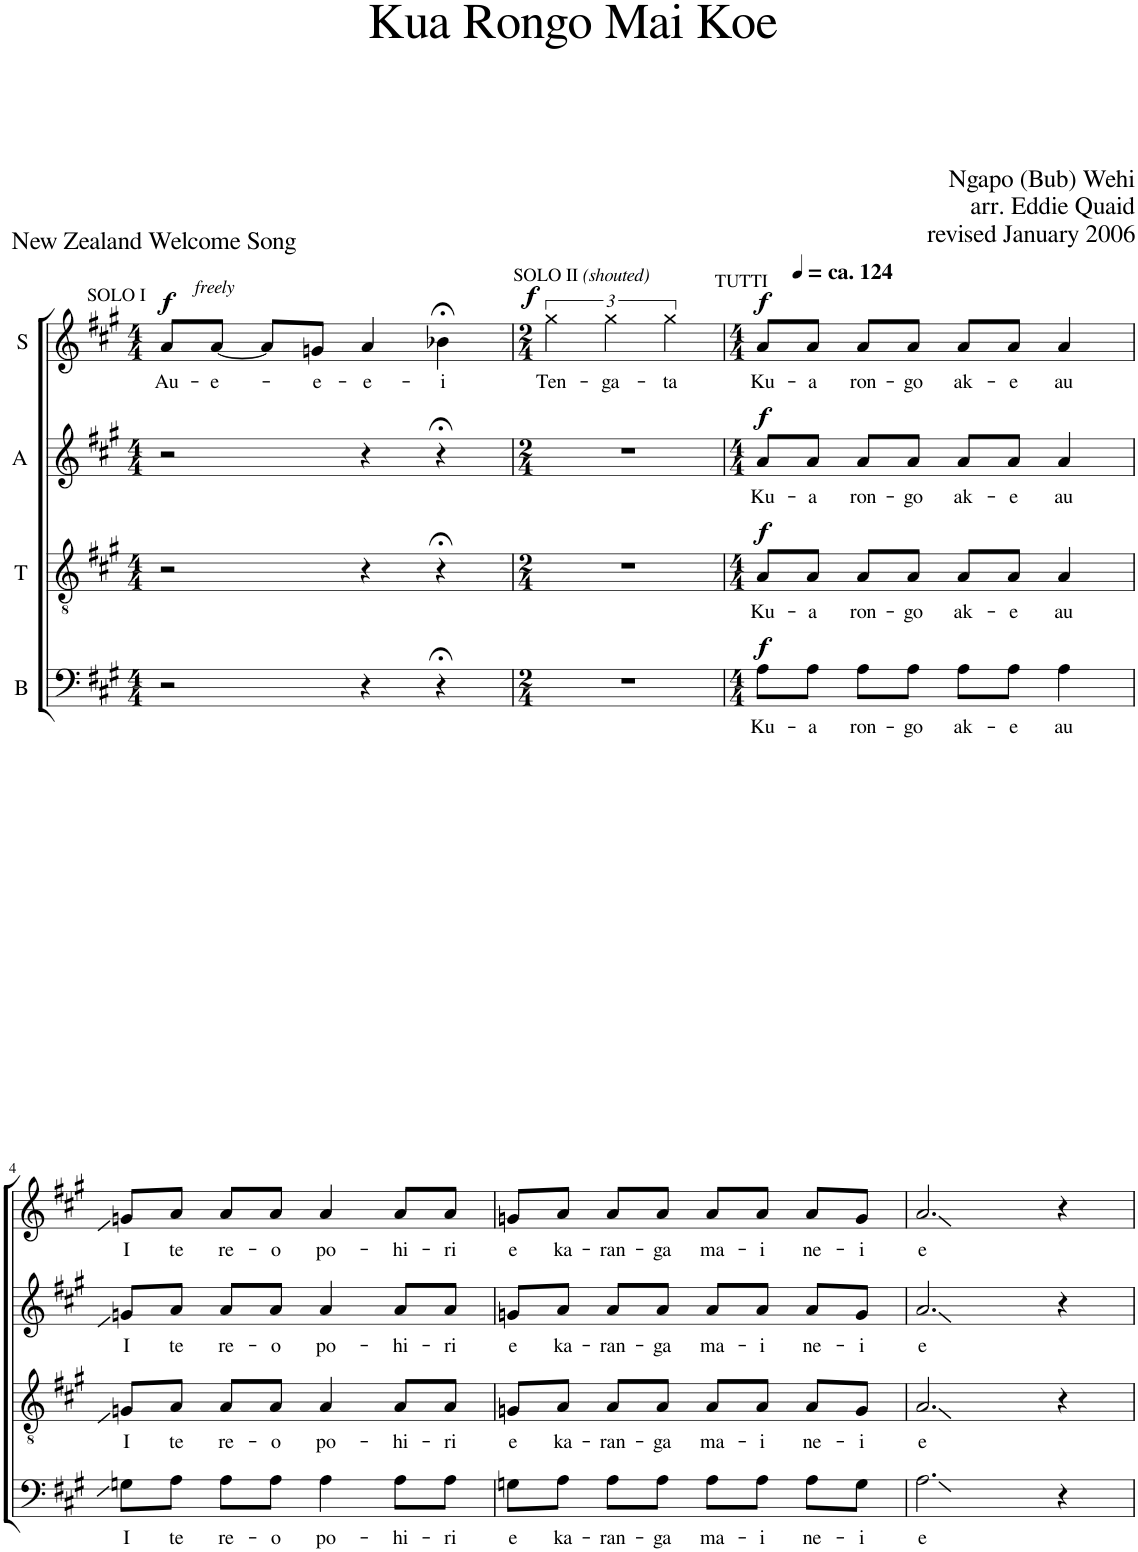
**kern	**text	**dynam	**kern	**text	**dynam	**kern	**text	**dynam	**kern	**text	**dynam
*part4	*part4	*part4	*part3	*part3	*part3	*part2	*part2	*part2	*part1	*part1	*part1
*staff4	*staff4	*staff4	*staff3	*staff3	*staff3	*staff2	*staff2	*staff2	*staff1	*staff1	*staff1
*I"B	*	*	*I"T	*	*	*I"A	*	*	*I"S	*	*
*clefF4	*	*	*clefGv2	*	*	*clefG2	*	*	*clefG2	*	*
*k[f#c#g#]	*	*	*k[f#c#g#]	*	*	*k[f#c#g#]	*	*	*k[f#c#g#]	*	*
*M4/4	*	*	*M4/4	*	*	*M4/4	*	*	*M4/4	*	*
=1	=1	=1	=1	=1	=1	=1	=1	=1	=1	=1	=1
!	!	!	!	!	!	!	!	!	!LO:TX:a:t=SOLO I	!	!
!	!	!	!	!	!	!	!	!	!LO:TX:a:i:t=freely	!	!
!	!	!	!	!	!	!	!	!	!	!LO:LY:b	!LO:DY:a
2r	.	.	2r	.	.	2r	.	.	8a/L	Au-	f
!	!	!	!	!	!	!	!	!	!	!LO:LY:b	!
.	.	.	.	.	.	.	.	.	[8a/J	-e-	.
.	.	.	.	.	.	.	.	.	8a/L]	.	.
!	!	!	!	!	!	!	!	!	!	!LO:LY:b	!
.	.	.	.	.	.	.	.	.	8gn/J	-e-	.
!	!	!	!	!	!	!	!	!	!	!LO:LY:b	!
4r	.	.	4r	.	.	4r	.	.	4a/	-e-	.
!	!	!	!	!	!	!	!	!	!	!LO:LY:b	!
4r;<	.	.	4r;<	.	.	4r;<	.	.	4b-X;<\	-i	.
=2	=2	=2	=2	=2	=2	=2	=2	=2	=2	=2	=2
*M2/4	*	*	*M2/4	*	*	*M2/4	*	*	*M2/4	*	*
!	!	!	!	!	!	!	!	!	!LO:TX:a:t=SOLO II	!	!
!	!	!	!	!	!	!	!	!	!LO:TX:a:i:t=(shouted)	!	!
!	!	!	!	!	!	!	!	!	!	!LO:LY:b	!LO:DY:a
2r	.	.	2r	.	.	2r	.	.	6gg#\	Ten-	f
!	!	!	!	!	!	!	!	!	!	!LO:LY:b	!
.	.	.	.	.	.	.	.	.	6gg#\	-ga-	.
!	!	!	!	!	!	!	!	!	!	!LO:LY:b	!
.	.	.	.	.	.	.	.	.	6gg#\	-ta	.
=3	=3	=3	=3	=3	=3	=3	=3	=3	=3	=3	=3
*M4/4	*	*	*M4/4	*	*	*M4/4	*	*	*M4/4	*	*
!	!	!	!	!	!	!	!	!	!LO:TX:a:B:t=ca. 124	!	!
!	!	!	!	!	!	!	!	!	!LO:TX:a:t=TUTTI	!	!
!	!LO:LY:b	!LO:DY:a	!	!LO:LY:b	!LO:DY:a	!	!LO:LY:b	!LO:DY:a	!	!LO:LY:b	!LO:DY:a
8A\L	Ku-	f	8A/L	Ku-	f	8a/L	Ku-	f	8a/L	Ku-	f
!	!LO:LY:b	!	!	!LO:LY:b	!	!	!LO:LY:b	!	!	!LO:LY:b	!
8A\J	-a	.	8A/J	-a	.	8a/J	-a	.	8a/J	-a	.
!	!LO:LY:b	!	!	!LO:LY:b	!	!	!LO:LY:b	!	!	!LO:LY:b	!
8A\L	ron-	.	8A/L	ron-	.	8a/L	ron-	.	8a/L	ron-	.
!	!LO:LY:b	!	!	!LO:LY:b	!	!	!LO:LY:b	!	!	!LO:LY:b	!
8A\J	-go	.	8A/J	-go	.	8a/J	-go	.	8a/J	-go	.
!	!LO:LY:b	!	!	!LO:LY:b	!	!	!LO:LY:b	!	!	!LO:LY:b	!
8A\L	ak-	.	8A/L	ak-	.	8a/L	ak-	.	8a/L	ak-	.
!	!LO:LY:b	!	!	!LO:LY:b	!	!	!LO:LY:b	!	!	!LO:LY:b	!
8A\J	-e	.	8A/J	-e	.	8a/J	-e	.	8a/J	-e	.
!	!LO:LY:b	!	!	!LO:LY:b	!	!	!LO:LY:b	!	!	!LO:LY:b	!
4A\	au	.	4A/	au	.	4a/	au	.	4a/	au	.
!!LO:LB:g=z
=4	=4	=4	=4	=4	=4	=4	=4	=4	=4	=4	=4
!	!LO:LY:b	!	!	!LO:LY:b	!	!	!LO:LY:b	!	!	!LO:LY:b	!
8Gn\L	I	.	8Gn/L	I	.	8gn/L	I	.	8gn/L	I	.
!	!LO:LY:b	!	!	!LO:LY:b	!	!	!LO:LY:b	!	!	!LO:LY:b	!
8A\J	te	.	8A/J	te	.	8a/J	te	.	8a/J	te	.
!	!LO:LY:b	!	!	!LO:LY:b	!	!	!LO:LY:b	!	!	!LO:LY:b	!
8A\L	re-	.	8A/L	re-	.	8a/L	re-	.	8a/L	re-	.
!	!LO:LY:b	!	!	!LO:LY:b	!	!	!LO:LY:b	!	!	!LO:LY:b	!
8A\J	-o	.	8A/J	-o	.	8a/J	-o	.	8a/J	-o	.
!	!LO:LY:b	!	!	!LO:LY:b	!	!	!LO:LY:b	!	!	!LO:LY:b	!
4A\	po-	.	4A/	po-	.	4a/	po-	.	4a/	po-	.
!	!LO:LY:b	!	!	!LO:LY:b	!	!	!LO:LY:b	!	!	!LO:LY:b	!
8A\L	-hi-	.	8A/L	-hi-	.	8a/L	-hi-	.	8a/L	-hi-	.
!	!LO:LY:b	!	!	!LO:LY:b	!	!	!LO:LY:b	!	!	!LO:LY:b	!
8A\J	-ri	.	8A/J	-ri	.	8a/J	-ri	.	8a/J	-ri	.
=5	=5	=5	=5	=5	=5	=5	=5	=5	=5	=5	=5
!	!LO:LY:b	!	!	!LO:LY:b	!	!	!LO:LY:b	!	!	!LO:LY:b	!
8Gn\L	e	.	8Gn/L	e	.	8gn/L	e	.	8gn/L	e	.
!	!LO:LY:b	!	!	!LO:LY:b	!	!	!LO:LY:b	!	!	!LO:LY:b	!
8A\J	ka-	.	8A/J	ka-	.	8a/J	ka-	.	8a/J	ka-	.
!	!LO:LY:b	!	!	!LO:LY:b	!	!	!LO:LY:b	!	!	!LO:LY:b	!
8A\L	-ran-	.	8A/L	-ran-	.	8a/L	-ran-	.	8a/L	-ran-	.
!	!LO:LY:b	!	!	!LO:LY:b	!	!	!LO:LY:b	!	!	!LO:LY:b	!
8A\J	-ga	.	8A/J	-ga	.	8a/J	-ga	.	8a/J	-ga	.
!	!LO:LY:b	!	!	!LO:LY:b	!	!	!LO:LY:b	!	!	!LO:LY:b	!
8A\L	ma-	.	8A/L	ma-	.	8a/L	ma-	.	8a/L	ma-	.
!	!LO:LY:b	!	!	!LO:LY:b	!	!	!LO:LY:b	!	!	!LO:LY:b	!
8A\J	-i	.	8A/J	-i	.	8a/J	-i	.	8a/J	-i	.
!	!LO:LY:b	!	!	!LO:LY:b	!	!	!LO:LY:b	!	!	!LO:LY:b	!
8A\L	ne-	.	8A/L	ne-	.	8a/L	ne-	.	8a/L	ne-	.
!	!LO:LY:b	!	!	!LO:LY:b	!	!	!LO:LY:b	!	!	!LO:LY:b	!
8G\J	-i	.	8G/J	-i	.	8g/J	-i	.	8g/J	-i	.
=6	=6	=6	=6	=6	=6	=6	=6	=6	=6	=6	=6
!	!LO:LY:b	!	!	!LO:LY:b	!	!	!LO:LY:b	!	!	!LO:LY:b	!
2.A\	e	.	2.A/	e	.	2.a/	e	.	2.a/	e	.
4r	.	.	4r	.	.	4r	.	.	4r	.	.
=	=	=	=	=	=	=	=	=	=	=	=
*-	*-	*-	*-	*-	*-	*-	*-	*-	*-	*-	*-
